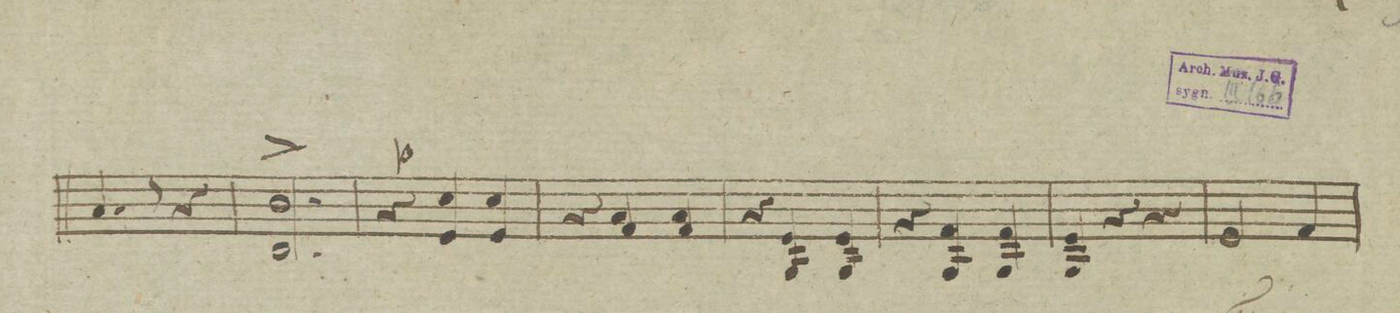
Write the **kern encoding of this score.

**kern	**dynam
*I"Violino. 1mo	*
*clefG2	*
*k[]	*
*M3/4	*
4.a/	.
8r	.
4r	.
=85	=85
2.b 2.d^>/	.
=86	=86
4r	p
4cc 4e/	.
4cc 4e/	.
=87	=87
4r	.
4a 4f/	.
4a 4f/	.
=88	=88
4r	.
4e 4G/	.
4e 4G/	.
=89	=89
4r	.
4f 4G/	.
4f 4G/	.
=90	=90
4e 4G/	.
4r	.
4r	.
=91	=91
2e/	.
4f/	.
=92	=92
*-	*-
